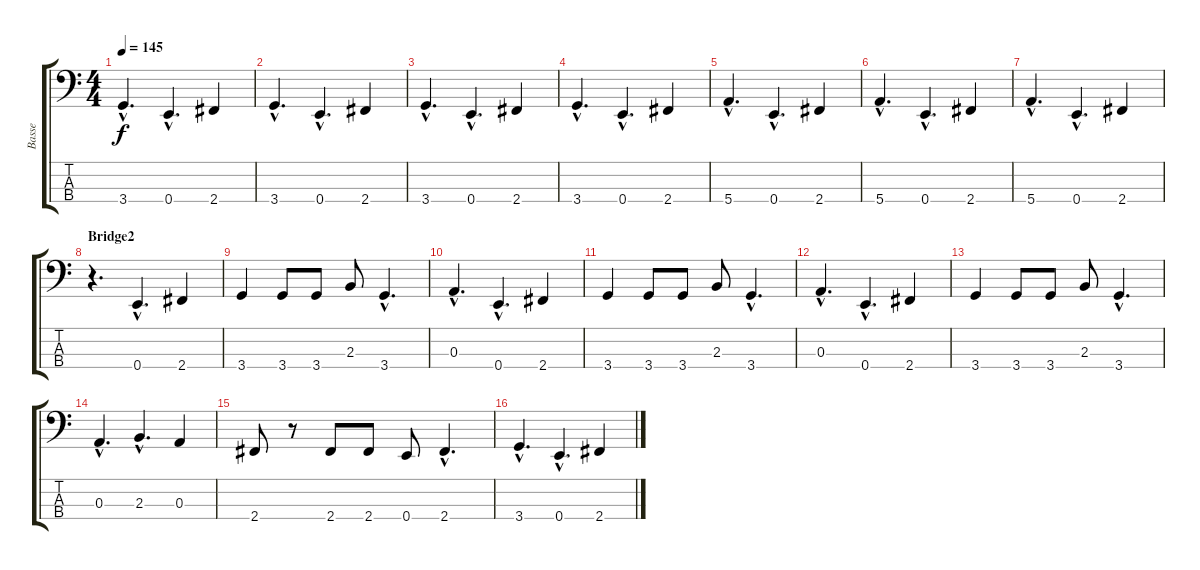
\track ("Basse" "Basse") {instrument electricbassfinger}
\staff {score tabs}
\tuning (G2 D2 A1 E1) {hide}
\ts (4 4)
\tempo 145
\clef f4
\ks c
3.4{hac}.4{d dy f} 0.4{hac}.4{d} 2.4.4 |
3.4{hac}.4{d} 0.4{hac}.4{d} 2.4.4 |
3.4{hac}.4{d} 0.4{hac}.4{d} 2.4.4 |
3.4{hac}.4{d} 0.4{hac}.4{d} 2.4.4 |
5.4{hac}.4{d} 0.4{hac}.4{d} 2.4.4 |
5.4{hac}.4{d} 0.4{hac}.4{d} 2.4.4 |
5.4{hac}.4{d} 0.4{hac}.4{d} 2.4.4 |
\section ("" "Bridge2")
r.4{d} 0.4{hac}.4{d} 2.4.4 |
3.4.4 3.4.8 3.4.8 2.3.8 3.4{hac}.4{d} |
0.3{hac}.4{d} 0.4{hac}.4{d} 2.4.4 |
3.4.4 3.4.8 3.4.8 2.3.8 3.4{hac}.4{d} |
0.3{hac}.4{d} 0.4{hac}.4{d} 2.4.4 |
3.4.4 3.4.8 3.4.8 2.3.8 3.4{hac}.4{d} |
0.3{hac}.4{d} 2.3{hac}.4{d} 0.3.4 |
2.4.8 r.8 2.4.8 2.4.8 0.4.8 2.4{hac}.4{d} |
3.4{hac}.4{d} 0.4{hac}.4{d} 2.4.4
